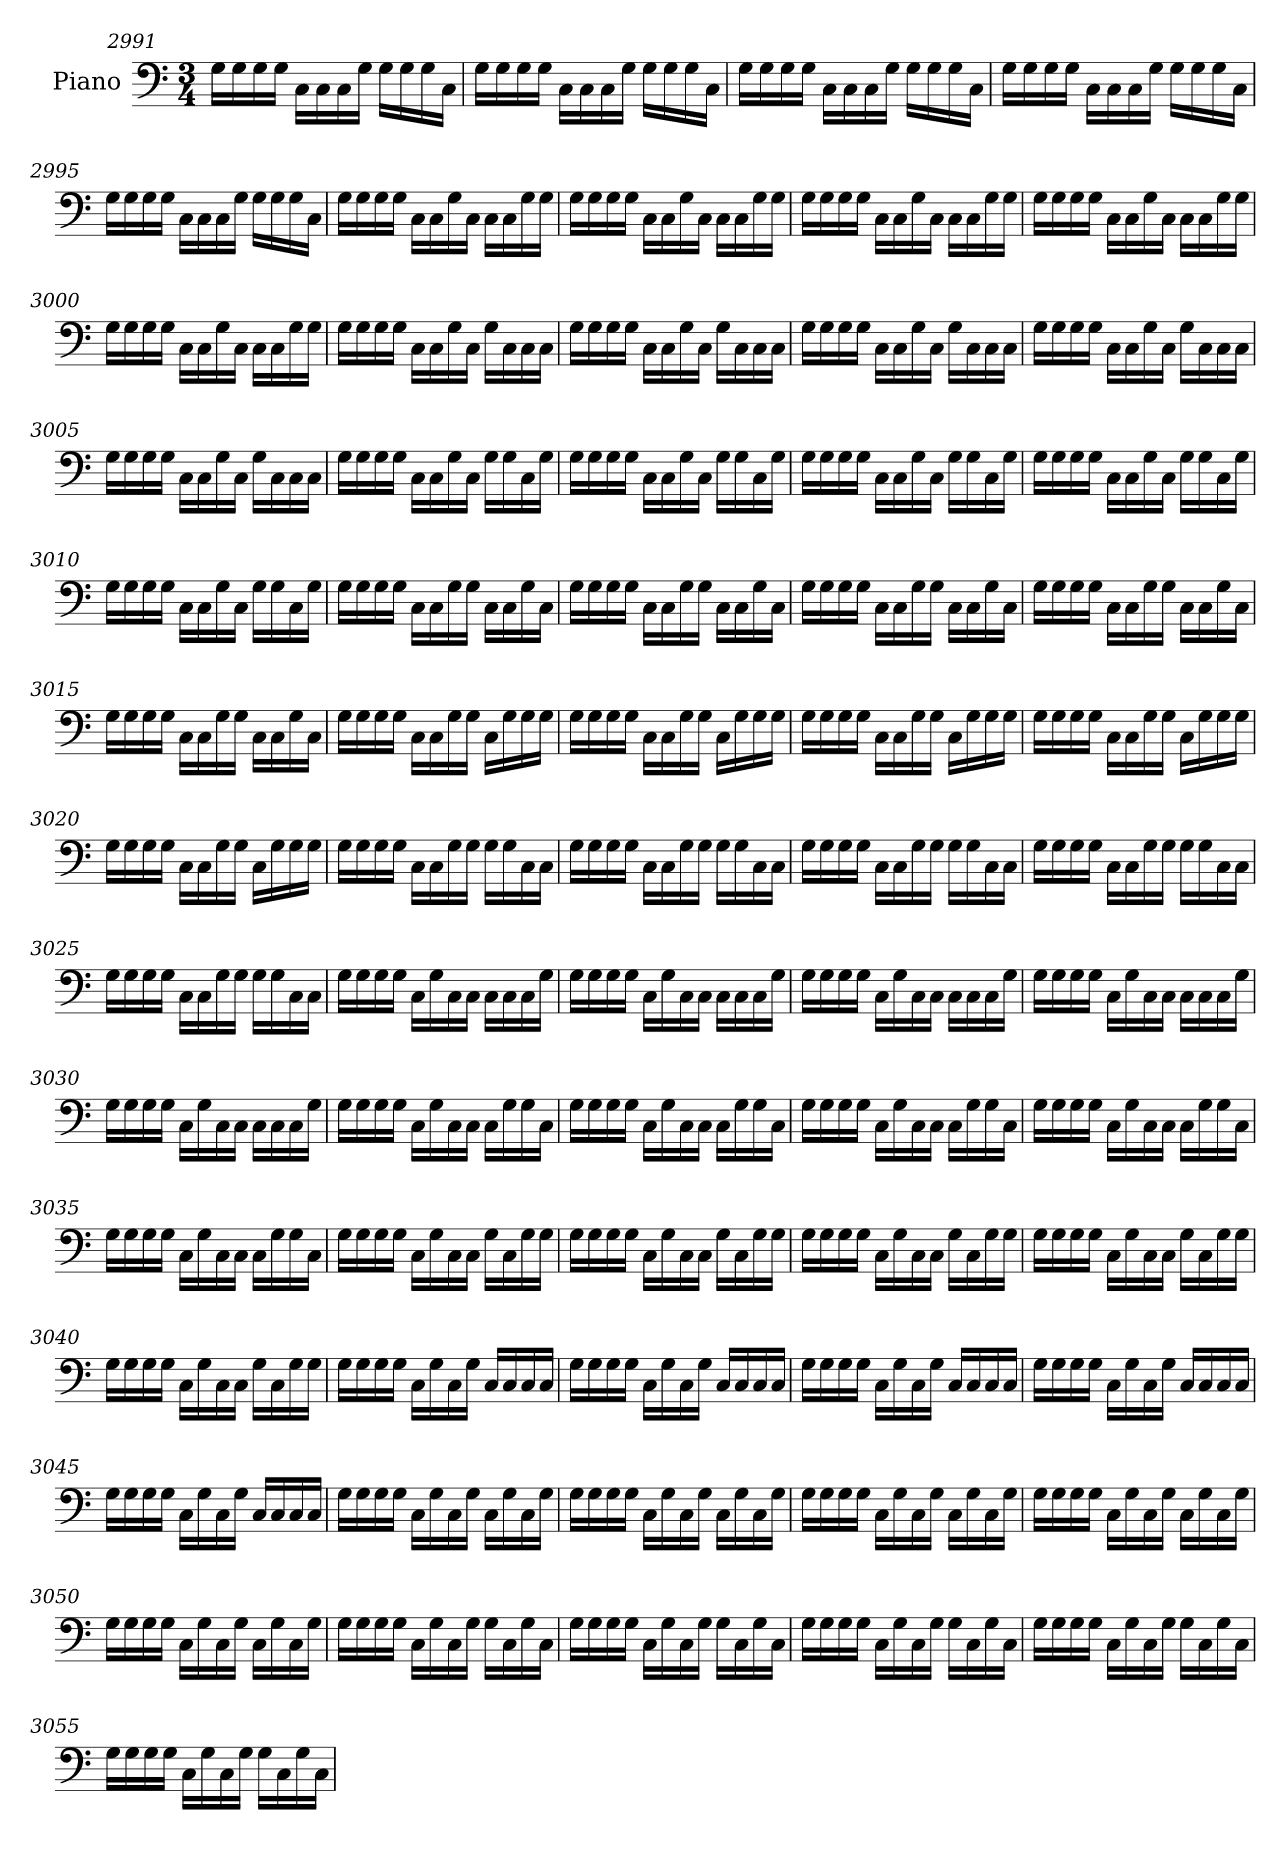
**kern
*part1
*staff1
*I"Piano
*I'Pno.
*clefF4
*k[]
*M3/4
=2991
16G\LL
16G\
16G\
16G\JJ
16C\LL
16C\
16C\
16G\JJ
16G\LL
16G\
16G\
16C\JJ
!!LO:LB:g=z
=2992
16G\LL
16G\
16G\
16G\JJ
16C\LL
16C\
16C\
16G\JJ
16G\LL
16G\
16G\
16C\JJ
=2993
16G\LL
16G\
16G\
16G\JJ
16C\LL
16C\
16C\
16G\JJ
16G\LL
16G\
16G\
16C\JJ
=2994
16G\LL
16G\
16G\
16G\JJ
16C\LL
16C\
16C\
16G\JJ
16G\LL
16G\
16G\
16C\JJ
!!LO:LB:g=z
=2995
16G\LL
16G\
16G\
16G\JJ
16C\LL
16C\
16C\
16G\JJ
16G\LL
16G\
16G\
16C\JJ
=2996
16G\LL
16G\
16G\
16G\JJ
16C\LL
16C\
16G\
16C\JJ
16C\LL
16C\
16G\
16G\JJ
=2997
16G\LL
16G\
16G\
16G\JJ
16C\LL
16C\
16G\
16C\JJ
16C\LL
16C\
16G\
16G\JJ
!!LO:LB:g=z
=2998
16G\LL
16G\
16G\
16G\JJ
16C\LL
16C\
16G\
16C\JJ
16C\LL
16C\
16G\
16G\JJ
=2999
16G\LL
16G\
16G\
16G\JJ
16C\LL
16C\
16G\
16C\JJ
16C\LL
16C\
16G\
16G\JJ
=3000
16G\LL
16G\
16G\
16G\JJ
16C\LL
16C\
16G\
16C\JJ
16C\LL
16C\
16G\
16G\JJ
!!LO:LB:g=z
=3001
16G\LL
16G\
16G\
16G\JJ
16C\LL
16C\
16G\
16C\JJ
16G\LL
16C\
16C\
16C\JJ
=3002
16G\LL
16G\
16G\
16G\JJ
16C\LL
16C\
16G\
16C\JJ
16G\LL
16C\
16C\
16C\JJ
=3003
16G\LL
16G\
16G\
16G\JJ
16C\LL
16C\
16G\
16C\JJ
16G\LL
16C\
16C\
16C\JJ
!!LO:LB:g=z
=3004
16G\LL
16G\
16G\
16G\JJ
16C\LL
16C\
16G\
16C\JJ
16G\LL
16C\
16C\
16C\JJ
=3005
16G\LL
16G\
16G\
16G\JJ
16C\LL
16C\
16G\
16C\JJ
16G\LL
16C\
16C\
16C\JJ
=3006
16G\LL
16G\
16G\
16G\JJ
16C\LL
16C\
16G\
16C\JJ
16G\LL
16G\
16C\
16G\JJ
!!LO:LB:g=z
=3007
16G\LL
16G\
16G\
16G\JJ
16C\LL
16C\
16G\
16C\JJ
16G\LL
16G\
16C\
16G\JJ
=3008
16G\LL
16G\
16G\
16G\JJ
16C\LL
16C\
16G\
16C\JJ
16G\LL
16G\
16C\
16G\JJ
=3009
16G\LL
16G\
16G\
16G\JJ
16C\LL
16C\
16G\
16C\JJ
16G\LL
16G\
16C\
16G\JJ
!!LO:PB:g=z
=3010
16G\LL
16G\
16G\
16G\JJ
16C\LL
16C\
16G\
16C\JJ
16G\LL
16G\
16C\
16G\JJ
=3011
16G\LL
16G\
16G\
16G\JJ
16C\LL
16C\
16G\
16G\JJ
16C\LL
16C\
16G\
16C\JJ
=3012
16G\LL
16G\
16G\
16G\JJ
16C\LL
16C\
16G\
16G\JJ
16C\LL
16C\
16G\
16C\JJ
!!LO:LB:g=z
=3013
16G\LL
16G\
16G\
16G\JJ
16C\LL
16C\
16G\
16G\JJ
16C\LL
16C\
16G\
16C\JJ
=3014
16G\LL
16G\
16G\
16G\JJ
16C\LL
16C\
16G\
16G\JJ
16C\LL
16C\
16G\
16C\JJ
=3015
16G\LL
16G\
16G\
16G\JJ
16C\LL
16C\
16G\
16G\JJ
16C\LL
16C\
16G\
16C\JJ
!!LO:LB:g=z
=3016
16G\LL
16G\
16G\
16G\JJ
16C\LL
16C\
16G\
16G\JJ
16C\LL
16G\
16G\
16G\JJ
=3017
16G\LL
16G\
16G\
16G\JJ
16C\LL
16C\
16G\
16G\JJ
16C\LL
16G\
16G\
16G\JJ
=3018
16G\LL
16G\
16G\
16G\JJ
16C\LL
16C\
16G\
16G\JJ
16C\LL
16G\
16G\
16G\JJ
!!LO:LB:g=z
=3019
16G\LL
16G\
16G\
16G\JJ
16C\LL
16C\
16G\
16G\JJ
16C\LL
16G\
16G\
16G\JJ
=3020
16G\LL
16G\
16G\
16G\JJ
16C\LL
16C\
16G\
16G\JJ
16C\LL
16G\
16G\
16G\JJ
=3021
16G\LL
16G\
16G\
16G\JJ
16C\LL
16C\
16G\
16G\JJ
16G\LL
16G\
16C\
16C\JJ
!!LO:LB:g=z
=3022
16G\LL
16G\
16G\
16G\JJ
16C\LL
16C\
16G\
16G\JJ
16G\LL
16G\
16C\
16C\JJ
=3023
16G\LL
16G\
16G\
16G\JJ
16C\LL
16C\
16G\
16G\JJ
16G\LL
16G\
16C\
16C\JJ
=3024
16G\LL
16G\
16G\
16G\JJ
16C\LL
16C\
16G\
16G\JJ
16G\LL
16G\
16C\
16C\JJ
!!LO:LB:g=z
=3025
16G\LL
16G\
16G\
16G\JJ
16C\LL
16C\
16G\
16G\JJ
16G\LL
16G\
16C\
16C\JJ
=3026
16G\LL
16G\
16G\
16G\JJ
16C\LL
16G\
16C\
16C\JJ
16C\LL
16C\
16C\
16G\JJ
=3027
16G\LL
16G\
16G\
16G\JJ
16C\LL
16G\
16C\
16C\JJ
16C\LL
16C\
16C\
16G\JJ
!!LO:LB:g=z
=3028
16G\LL
16G\
16G\
16G\JJ
16C\LL
16G\
16C\
16C\JJ
16C\LL
16C\
16C\
16G\JJ
=3029
16G\LL
16G\
16G\
16G\JJ
16C\LL
16G\
16C\
16C\JJ
16C\LL
16C\
16C\
16G\JJ
=3030
16G\LL
16G\
16G\
16G\JJ
16C\LL
16G\
16C\
16C\JJ
16C\LL
16C\
16C\
16G\JJ
!!LO:LB:g=z
=3031
16G\LL
16G\
16G\
16G\JJ
16C\LL
16G\
16C\
16C\JJ
16C\LL
16G\
16G\
16C\JJ
=3032
16G\LL
16G\
16G\
16G\JJ
16C\LL
16G\
16C\
16C\JJ
16C\LL
16G\
16G\
16C\JJ
=3033
16G\LL
16G\
16G\
16G\JJ
16C\LL
16G\
16C\
16C\JJ
16C\LL
16G\
16G\
16C\JJ
!!LO:LB:g=z
=3034
16G\LL
16G\
16G\
16G\JJ
16C\LL
16G\
16C\
16C\JJ
16C\LL
16G\
16G\
16C\JJ
=3035
16G\LL
16G\
16G\
16G\JJ
16C\LL
16G\
16C\
16C\JJ
16C\LL
16G\
16G\
16C\JJ
=3036
16G\LL
16G\
16G\
16G\JJ
16C\LL
16G\
16C\
16C\JJ
16G\LL
16C\
16G\
16G\JJ
!!LO:LB:g=z
=3037
16G\LL
16G\
16G\
16G\JJ
16C\LL
16G\
16C\
16C\JJ
16G\LL
16C\
16G\
16G\JJ
=3038
16G\LL
16G\
16G\
16G\JJ
16C\LL
16G\
16C\
16C\JJ
16G\LL
16C\
16G\
16G\JJ
=3039
16G\LL
16G\
16G\
16G\JJ
16C\LL
16G\
16C\
16C\JJ
16G\LL
16C\
16G\
16G\JJ
!!LO:LB:g=z
=3040
16G\LL
16G\
16G\
16G\JJ
16C\LL
16G\
16C\
16C\JJ
16G\LL
16C\
16G\
16G\JJ
=3041
16G\LL
16G\
16G\
16G\JJ
16C\LL
16G\
16C\
16G\JJ
16C/LL
16C/
16C/
16C/JJ
=3042
16G\LL
16G\
16G\
16G\JJ
16C\LL
16G\
16C\
16G\JJ
16C/LL
16C/
16C/
16C/JJ
!!LO:PB:g=z
=3043
16G\LL
16G\
16G\
16G\JJ
16C\LL
16G\
16C\
16G\JJ
16C/LL
16C/
16C/
16C/JJ
=3044
16G\LL
16G\
16G\
16G\JJ
16C\LL
16G\
16C\
16G\JJ
16C/LL
16C/
16C/
16C/JJ
=3045
16G\LL
16G\
16G\
16G\JJ
16C\LL
16G\
16C\
16G\JJ
16C/LL
16C/
16C/
16C/JJ
!!LO:LB:g=z
=3046
16G\LL
16G\
16G\
16G\JJ
16C\LL
16G\
16C\
16G\JJ
16C\LL
16G\
16C\
16G\JJ
=3047
16G\LL
16G\
16G\
16G\JJ
16C\LL
16G\
16C\
16G\JJ
16C\LL
16G\
16C\
16G\JJ
=3048
16G\LL
16G\
16G\
16G\JJ
16C\LL
16G\
16C\
16G\JJ
16C\LL
16G\
16C\
16G\JJ
!!LO:LB:g=z
=3049
16G\LL
16G\
16G\
16G\JJ
16C\LL
16G\
16C\
16G\JJ
16C\LL
16G\
16C\
16G\JJ
=3050
16G\LL
16G\
16G\
16G\JJ
16C\LL
16G\
16C\
16G\JJ
16C\LL
16G\
16C\
16G\JJ
=3051
16G\LL
16G\
16G\
16G\JJ
16C\LL
16G\
16C\
16G\JJ
16G\LL
16C\
16G\
16C\JJ
!!LO:LB:g=z
=3052
16G\LL
16G\
16G\
16G\JJ
16C\LL
16G\
16C\
16G\JJ
16G\LL
16C\
16G\
16C\JJ
=3053
16G\LL
16G\
16G\
16G\JJ
16C\LL
16G\
16C\
16G\JJ
16G\LL
16C\
16G\
16C\JJ
=3054
16G\LL
16G\
16G\
16G\JJ
16C\LL
16G\
16C\
16G\JJ
16G\LL
16C\
16G\
16C\JJ
!!LO:LB:g=z
=3055
16G\LL
16G\
16G\
16G\JJ
16C\LL
16G\
16C\
16G\JJ
16G\LL
16C\
16G\
16C\JJ
=
*-
